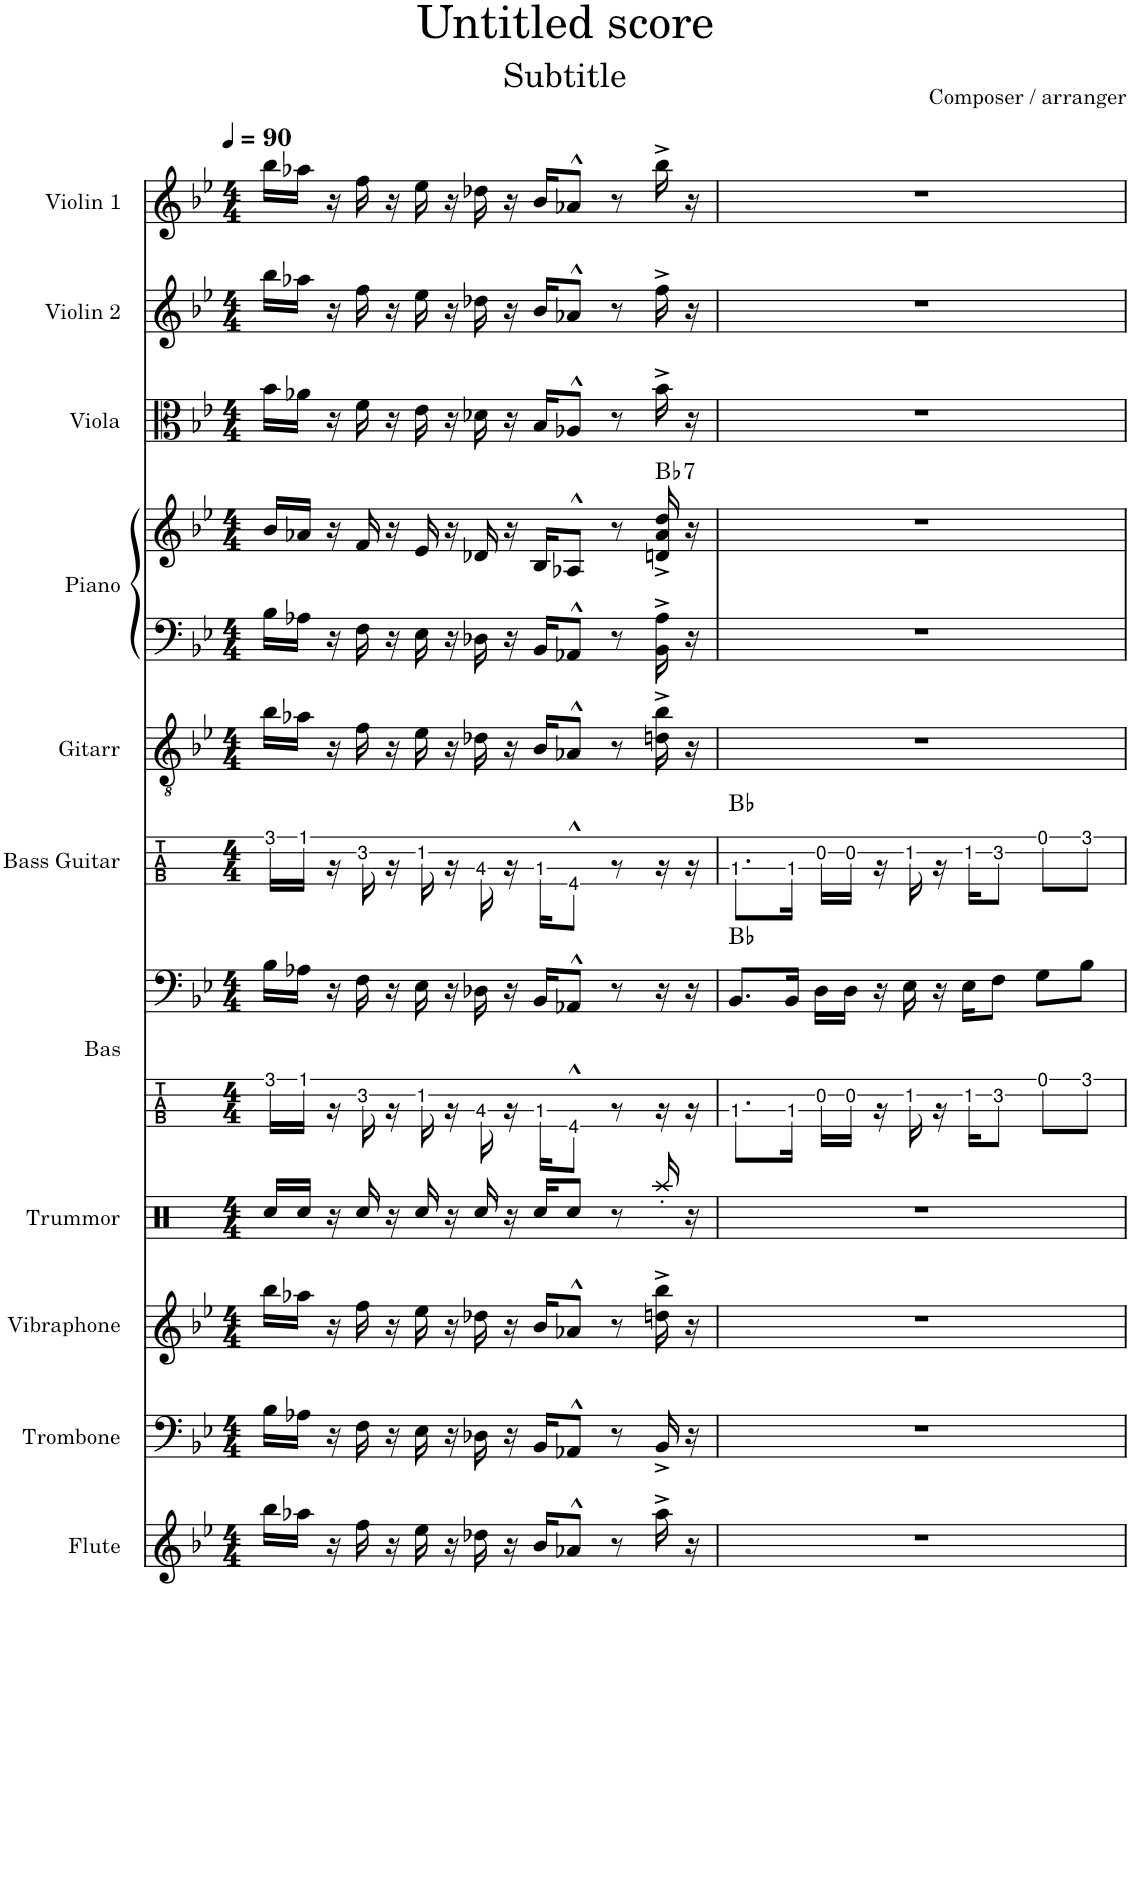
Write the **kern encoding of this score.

**kern	**kern	**kern	**kern	**kern	**kern	**harte	**kern	**harte	**kern	**kern	**kern	**harte	**kern	**kern	**kern
*part11	*part10	*part9	*part8	*part7	*part7	*part7	*part6	*part6	*part5	*part4	*part4	*part4	*part3	*part2	*part1
*staff13	*staff12	*staff11	*staff10	*staff9	*staff8	*	*staff7	*	*staff6	*staff5	*staff4	*	*staff3	*staff2	*staff1
*I"Flute	*I"Trombone	*I"Vibraphone	*I"Trummor	*I"Bas	*	*	*I"Bass Guitar	*	*I"Gitarr	*I"Piano	*	*	*I"Viola	*I"Violin 2	*I"Violin 1
*I'Fl.	*I'Tbn.	*I'Vib.	*I'Tr.	*I'Bas	*	*	*I'B. Guit.	*	*I'Gtr.	*I'Pno.	*	*	*I'Vla.	*I'V2	*I'V1
*	*	*	*	*stria4	*	*	*stria4	*	*	*	*	*	*	*	*
*clefG2	*clefF4	*clefG2	*clefX	*	*clefF4	*	*	*	*clefGv2	*clefF4	*clefG2	*	*clefC3	*clefG2	*clefG2
*	*	*	*	*Trd7c12	*Trd7c12	*	*Trd7c12	*	*	*	*	*	*	*	*
*k[b-e-]	*k[b-e-]	*k[b-e-]	*k[]	*k[b-e-]	*k[b-e-]	*	*k[b-e-]	*	*k[b-e-]	*k[b-e-]	*k[b-e-]	*	*k[b-e-]	*k[b-e-]	*k[b-e-]
*M4/4	*M4/4	*M4/4	*M4/4	*M4/4	*M4/4	*	*M4/4	*	*M4/4	*M4/4	*M4/4	*	*M4/4	*M4/4	*M4/4
*MM90	*MM90	*MM90	*MM90	*MM90	*MM90	*	*MM90	*	*MM90	*MM90	*MM90	*	*MM90	*MM90	*MM90
=1	=1	=1	=1	=1	=1	=1	=1	=1	=1	=1	=1	=1	=1	=1	=1
16bb-\LL	16B-\LL	16bb-\LL	16Rcc/LL	16B-\LL	16B-\LL	.	16B-\LL	.	16b-\LL	16B-\LL	16b-/LL	.	16b-\LL	16bb-\LL	16bb-\LL
16aa-X\JJ	16A-X\JJ	16aa-X\JJ	16Rcc/JJ	16A-X\JJ	16A-X\JJ	.	16A-X\JJ	.	16a-X\JJ	16A-X\JJ	16a-X/JJ	.	16a-X\JJ	16aa-X\JJ	16aa-X\JJ
16r	16r	16r	16r	16r	16r	.	16r	.	16r	16r	16r	.	16r	16r	16r
16ff\	16F\	16ff\	16Rcc/	16F\	16F\	.	16F\	.	16f\	16F\	16f/	.	16f\	16ff\	16ff\
16r	16r	16r	16r	16r	16r	.	16r	.	16r	16r	16r	.	16r	16r	16r
16ee-\	16E-\	16ee-\	16Rcc/	16E-\	16E-\	.	16E-\	.	16e-\	16E-\	16e-/	.	16e-\	16ee-\	16ee-\
16r	16r	16r	16r	16r	16r	.	16r	.	16r	16r	16r	.	16r	16r	16r
16dd-X\	16D-X\	16dd-X\	16Rcc/	16D-X\	16D-X\	.	16D-X\	.	16d-X\	16D-X\	16d-X/	.	16d-X\	16dd-X\	16dd-X\
16r	16r	16r	16r	16r	16r	.	16r	.	16r	16r	16r	.	16r	16r	16r
16b-/KL	16BB-/KL	16b-/KL	16Rcc/KL	16BB-\KL	16BB-/KL	.	16BB-\KL	.	16B-/KL	16BB-/KL	16B-/KL	.	16B-/KL	16b-/KL	16b-/KL
8a-X^^/J	8AA-X^^/J	8a-X^^/J	8Rcc/J	8AA-X^^\J	8AA-X^^/J	.	8AA-X^^\J	.	8A-X^^/J	8AA-X^^/J	8A-X^^/J	.	8A-X^^/J	8a-X^^/J	8a-X^^/J
8r	8r	8r	8r	8r	8r	.	8r	.	8r	8r	8r	.	8r	8r	8r
!	!	!	!	!	!	!	!	!	!	!	!	!LO:H:kt=7	!	!	!
16aa-^\	16BB-^/	16ddn\^ 16bb-\^	16Raa'/	16r	16r	.	16r	.	16dn\^ 16b-\^	16BB-\^ 16A-\^	16dn/^ 16a-/^ 16dd/^	Bb:7	16b-^\	16ff^\	16bb-^\
16r	16r	16r	16r	16r	16r	.	16r	.	16r	16r	16r	.	16r	16r	16r
=2	=2	=2	=2	=2	=2	=2	=2	=2	=2	=2	=2	=2	=2	=2	=2
1r	1r	1r	1r	8.BB-\L	8.BB-/L	Bb:maj	8.BB-\L	Bb:maj	1r	1r	1r	.	1r	1r	1r
.	.	.	.	16BB-\Jk	16BB-/Jk	.	16BB-\Jk	.	.	.	.	.	.	.	.
.	.	.	.	16D\LL	16D\LL	.	16D\LL	.	.	.	.	.	.	.	.
.	.	.	.	16D\JJ	16D\JJ	.	16D\JJ	.	.	.	.	.	.	.	.
.	.	.	.	16r	16r	.	16r	.	.	.	.	.	.	.	.
.	.	.	.	16E-\	16E-\	.	16E-\	.	.	.	.	.	.	.	.
.	.	.	.	16r	16r	.	16r	.	.	.	.	.	.	.	.
.	.	.	.	16E-\KL	16E-\KL	.	16E-\KL	.	.	.	.	.	.	.	.
.	.	.	.	8F\J	8F\J	.	8F\J	.	.	.	.	.	.	.	.
.	.	.	.	8G\L	8G\L	.	8G\L	.	.	.	.	.	.	.	.
.	.	.	.	8B-\J	8B-\J	.	8B-\J	.	.	.	.	.	.	.	.
=	=	=	=	=	=	=	=	=	=	=	=	=	=	=	=
*-	*-	*-	*-	*-	*-	*-	*-	*-	*-	*-	*-	*-	*-	*-	*-
